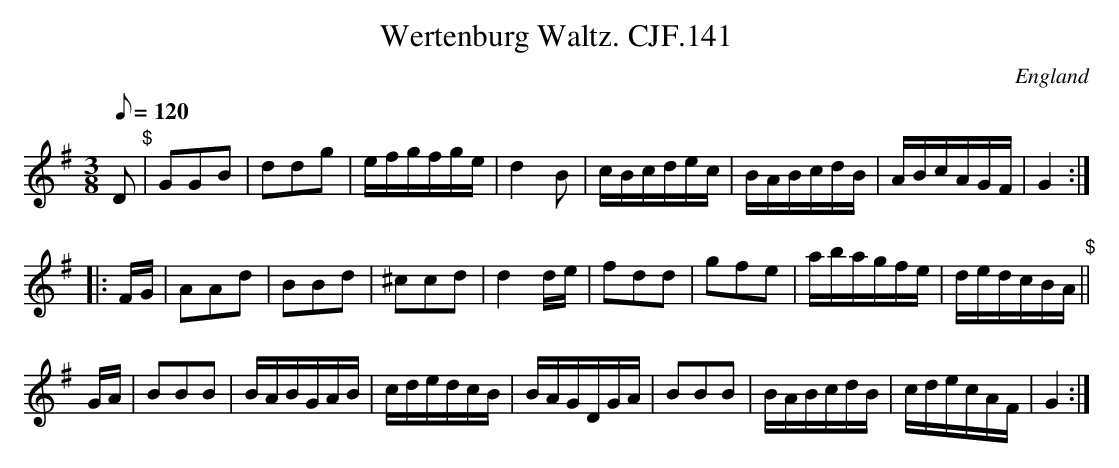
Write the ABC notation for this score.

X:1
T:Wertenburg Waltz. CJF.141
O:England
M:3/8
L:1/16
Q:1/8=120
K:G major
D2"$"|G2G2B2|d2d2g2|efgfge|d4B2|\
cBcdec|BABcdB|ABcAGF|G4:|!
|:FG|A2A2d2|B2B2d2|^c2c2d2|d4de|\
f2d2d2|g2f2e2|abagfe|dedcBA"$"||!
GA|B2B2B2|BABGAB|cdedcB|BAGDGA|\
B2B2B2|BABcdB|cdecAF|G4:|
